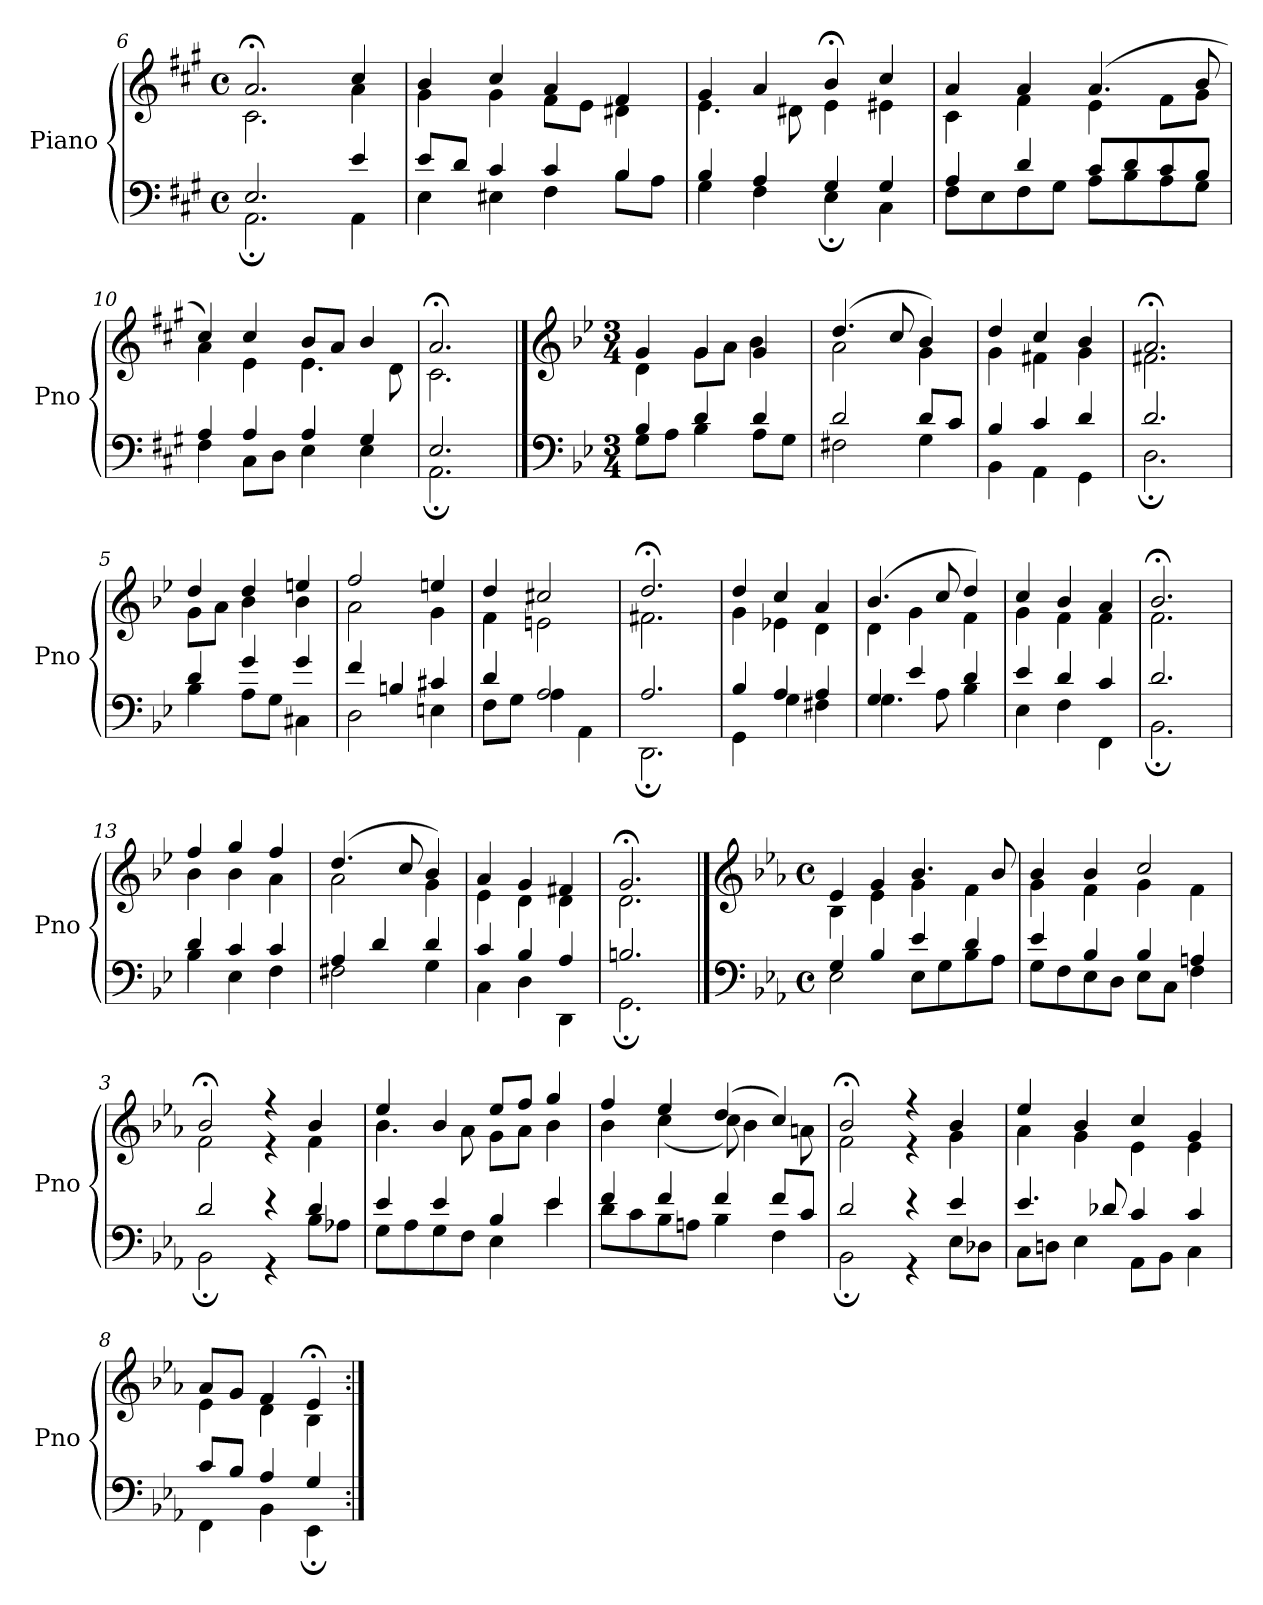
**kern	**kern
*part1	*part1
*staff2	*staff1
*I"Piano	*
*I'Pno	*
*clefF4	*clefG2
*k[f#c#g#]	*k[f#c#g#]
*M4/4	*M4/4
*met(c)	*met(c)
=6	=6
*^	*^
2.E/	2.AA;\	2.a;</	2.c#\
4e/	4AA\	4cc#/	4a\
=7	=7	=7	=7
8e/L	4E\	4b/	4g#\
8d/J	.	.	.
4c#/	4E#X\	4cc#/	4g#\
4c#/	4F#\	4a/	8f#\L
.	.	.	8e\J
4B/	8B\L	4f#/	4d#X\
.	8A\J	.	.
=8	=8	=8	=8
4B/	4G#\	4g#/	4.e\
4A/	4F#\	4a/	.
.	.	.	8d#X\
4G#/	4E;\	4b;</	4e\
4G#/	4C#\	4cc#/	4e#X\
=9	=9	=9	=9
4A/	8F#\L	4a/	4c#\
.	8E\	.	.
4d/	8F#\	4a/	4f#\
.	8G#\J	.	.
8c#/L	8A\L	(>4.a/	4e\
8d/	8B\	.	.
8c#/	8A\	.	8f#\L
8B/J	8G#\J	8b/	8g#\J
=10	=10	=10	=10
4A/	4F#\	4cc#/)	4a\
4A/	8C#\L	4cc#/	4e\
.	8D\J	.	.
4A/	4E\	8b/L	4.e\
.	.	8a/J	.
4G#/	4E\	4b/	.
.	.	.	8d\
=11	=11	=11	=11
2.E/	2.AA;\	2.a;</	2.c#\
==1	==1	==1	==1
*clefF4	*	*clefG2	*
*k[b-e-]	*	*k[b-e-]	*
*M3/4	*	*M3/4	*
4B-/	8G\L	4g/	4d\
.	8A\J	.	.
4d/	4B-\	4g/	8g\L
.	.	.	8a\J
4d/	8A\L	4g/	4b-\
.	8G\J	.	.
=2	=2	=2	=2
2d/	2F#X\	(>4.dd/	2a\
.	.	8cc/	.
8d/L	4G\	4b-/)	4g\
8c/J	.	.	.
=3	=3	=3	=3
4B-/	4BB-\	4dd/	4g\
4c/	4AA\	4cc/	4f#X\
4d/	4GG\	4b-/	4g\
=4	=4	=4	=4
2.d/	2.D;\	2.a;</	2.f#X\
=5	=5	=5	=5
4d/	4B-\	4dd/	8g\L
.	.	.	8a\J
4g/	8A\L	4dd/	4b-\
.	8G\J	.	.
4g/	4C#X\	4een/	4b-\
=6	=6	=6	=6
4f/	2D\	2ff/	2a\
4Bn/	.	.	.
4c#X/	4En\	4een/	4g\
=7	=7	=7	=7
4d/	8F\L	4dd/	4f\
.	8G\J	.	.
2A/	4A\	2cc#X/	2en\
.	4AA\	.	.
=8	=8	=8	=8
2.A/	2.DD;\	2.dd;</	2.f#X\
=9	=9	=9	=9
4B-/	4GG\	4dd/	4g\
4A/	4G\	4cc/	4e-X\
4A/	4F#X\	4a/	4d\
=10	=10	=10	=10
4G/	4.G\	(>4.b-/	4d\
4e-/	.	.	4g\
.	8A\	8cc/	.
4d/	4B-\	4dd/)	4f\
=11	=11	=11	=11
4e-/	4E-\	4cc/	4g\
4d/	4F\	4b-/	4f\
4c/	4FF\	4a/	4f\
=12	=12	=12	=12
2.d/	2.BB-;\	2.b-;</	2.f\
=13	=13	=13	=13
4d/	4B-\	4ff/	4b-\
4c/	4E-\	4gg/	4b-\
4c/	4F\	4ff/	4a\
=14	=14	=14	=14
4A/	2F#X\	(>4.dd/	2a\
4d/	.	.	.
.	.	8cc/	.
4d/	4G\	4b-/)	4g\
=15	=15	=15	=15
4c/	4C\	4a/	4e-\
4B-/	4D\	4g/	4d\
4A/	4DD\	4f#X/	4d\
=16	=16	=16	=16
2.Bn/	2.GG;\	2.g;</	2.d\
==1	==1	==1	==1
*clefF4	*	*clefG2	*
*k[b-e-a-]	*	*k[b-e-a-]	*
*M4/4	*	*M4/4	*
*met(c)	*	*met(c)	*
4G/	2E-\	4e-/	4B-\
4B-/	.	4g/	4e-\
4e-/	8E-\L	4.b-/	4g\
.	8G\	.	.
4d/	8B-\	.	4f\
.	8A-\J	8b-/	.
=2	=2	=2	=2
4e-/	8G\L	4b-/	4g\
.	8F\	.	.
4B-/	8E-\	4b-/	4f\
.	8D\J	.	.
4B-/	8E-\L	2cc/	4g\
.	8C\J	.	.
4An/	4F\	.	4f\
=3	=3	=3	=3
2d/	2BB-;\	2b-;</	2f\
4r	4r	4r	4r
4d/	8B-\L	4b-/	4f\
.	8A-X\J	.	.
=4	=4	=4	=4
4e-/	8G\L	4ee-/	4.b-\
.	8A-\	.	.
4e-/	8G\	4b-/	.
.	8F\J	.	8a-\
4B-/	4E-\	8ee-/L	8g\L
.	.	8ff/J	8a-\J
4e-/	4e-\	4gg/	4b-\
=5	=5	=5	=5
4f/	8d\L	4ff/	4b-\
.	8c\	.	.
4f/	8B-\	4ee-/	(<4cc\
.	8An\J	.	.
4f/	4B-\	(>4dd/	8cc\)
.	.	.	4b-\
8f/L	4F\	4cc/)	.
8c/J	.	.	8an\
=6	=6	=6	=6
2d/	2BB-;\	2b-;</	2f\
4r	4r	4r	4r
4e-/	8E-\L	4b-/	4g\
.	8D-X\J	.	.
=7	=7	=7	=7
4.e-/	8C\L	4ee-/	4a-\
.	8Dn\J	.	.
.	4E-\	4b-/	4g\
8d-X/	.	.	.
4c/	8AA-\L	4cc/	4e-\
.	8BB-\J	.	.
4c/	4C\	4g/	4e-\
=8	=8	=8	=8
8c/L	4FF\	8a-/L	4e-\
8B-/J	.	8g/J	.
4A-/	4BB-\	4f/	4d\
4G/	4EE-;\	4e-;</	4B-\
*v	*v	*	*
*	*v	*v
=:|!	=:|!
*-	*-
